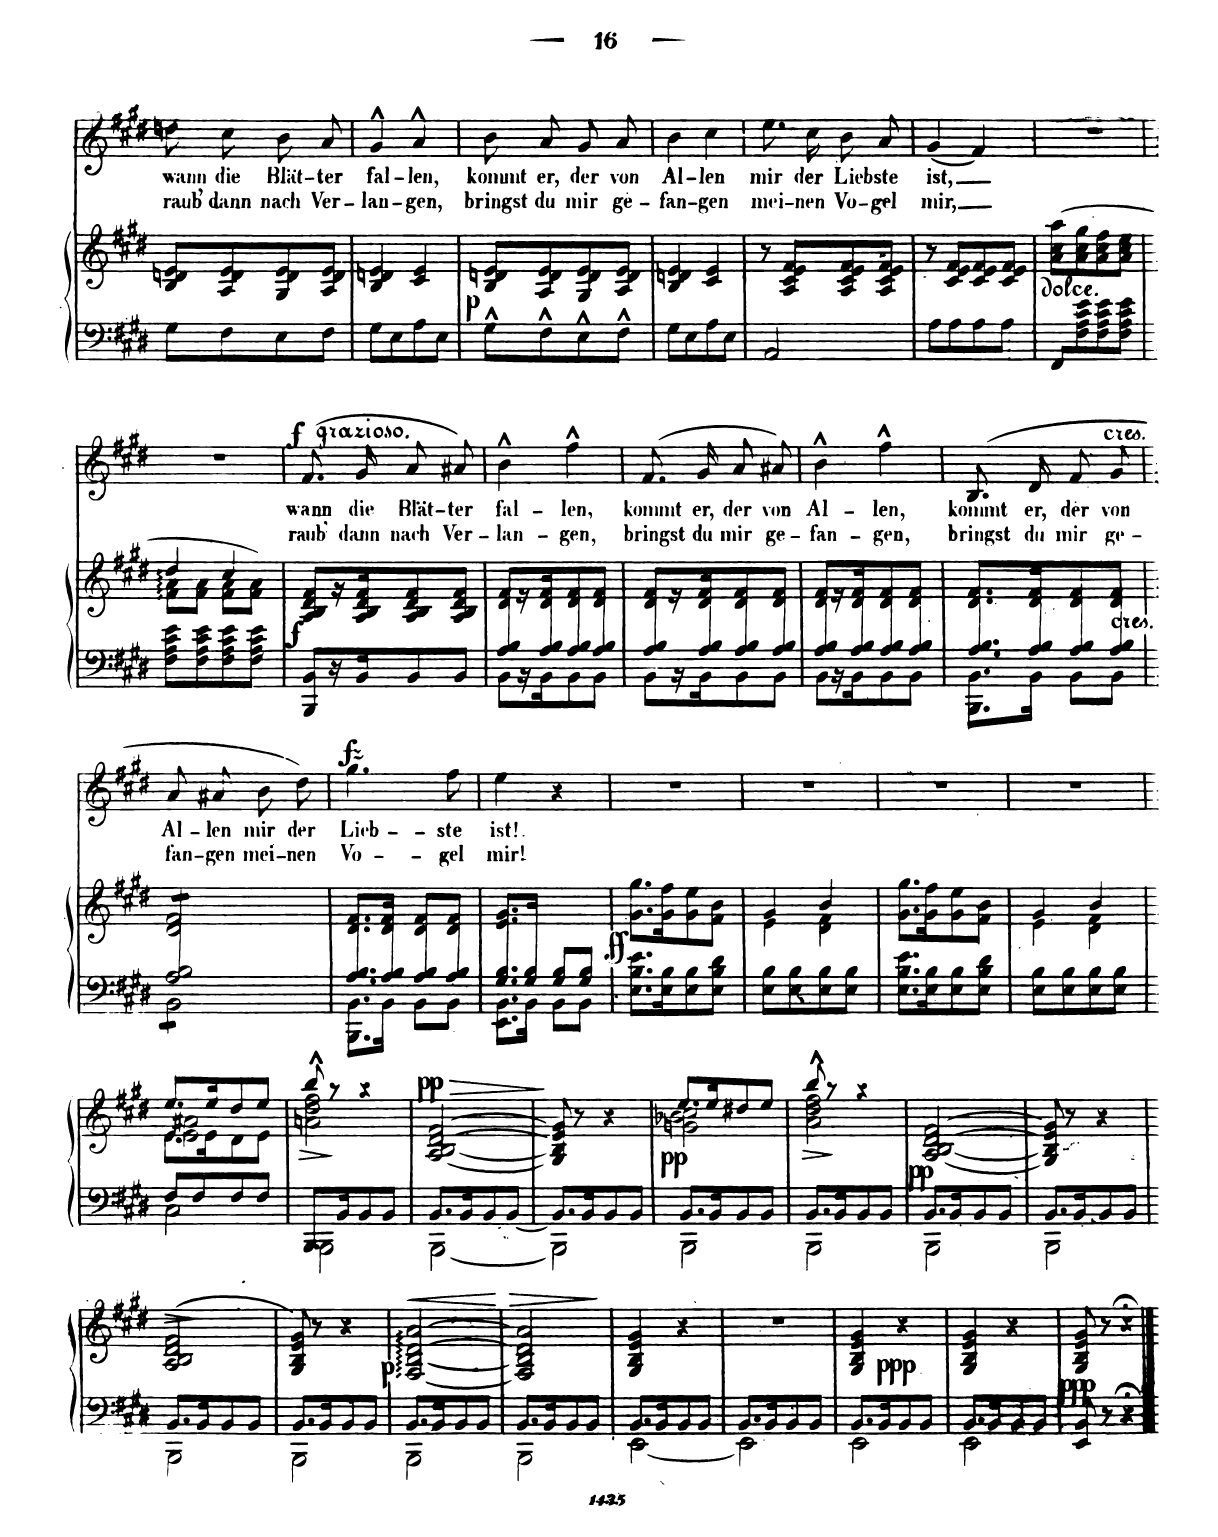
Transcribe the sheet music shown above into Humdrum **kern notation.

**kern	**kern	**dynam	**kern	**text	**text	**dynam
*part2	*part2	*part2	*part1	*part1	*part1	*part1
*staff3	*staff2	*staff2/3	*staff1	*staff1	*staff1	*staff1
*I"Pianoforte	*	*	*I"Singstimme Voice	*	*	*
*I'Pno	*	*	*	*	*	*
*clefF4	*clefG2	*	*clefG2	*	*	*
*k[f#c#g#d#]	*k[f#c#g#d#]	*	*k[f#c#g#d#]	*	*	*
*M2/4	*M2/4	*	*M2/4	*	*	*
=48	=48	=48	=48	=48	=48	=48
8G#\L	8B/ 8dn/ 8e/L	.	8ddn\L	wann	raub'	.
8F#\	8A/ 8d/ 8e/	.	8cc#\J	die	dann	.
8E\	8G#/ 8d/ 8e/	.	8b/L	Blät-	nach	.
8F#\J	8A/ 8d/ 8e/J	.	8a/J	-ter	Ver-	.
=49	=49	=49	=49	=49	=49	=49
8G#\L	4B/ 4dn/ 4e/	.	4g#^^/	fal-	-lan-	.
8E\	.	.	.	.	.	.
8A\	4c#/ 4e/	.	4a^^/	-len,	-gen,	.
8E\J	.	.	.	.	.	.
=50	=50	=50	=50	=50	=50	=50
!	!	!LO:DY:b	!	!	!	!
8G#^^\L	8B/ 8dn/ 8e/L	p	8b/L	kommt	bringst	.
8F#^^\	8A/ 8d/ 8e/	.	8a/J	er,	du	.
8E^^\	8G#/ 8d/ 8e/	.	8g#/L	der	mir	.
8F#^^\J	8A/ 8d/ 8e/J	.	8a/J	von	ge-	.
=51	=51	=51	=51	=51	=51	=51
8G#\L	4B/ 4dn/ 4e/	.	4b\	Al-	-fan-	.
8E\	.	.	.	.	.	.
8A\	4c#/ 4e/	.	4cc#\	-len	-gen	.
8E\J	.	.	.	.	.	.
=52	=52	=52	=52	=52	=52	=52
2AA/	8r	.	8.ee\L	mir	mei-	.
.	8A/ 8c#/ 8e/ 8f#/L	.	.	.	.	.
.	.	.	16cc#\Jk	der	-nen	.
.	8A/ 8c#/ 8e/ 8f#/	.	8b/L	Lieb-	Vo-	.
.	8A/ 8c#/ 8e/ 8f#/J	.	8a/J	-ste	-gel	.
=53	=53	=53	=53	=53	=53	=53
8A\L	8r	.	(4g#/	ist,	mir,	.
8A\	8c#/ 8e/ 8f#/L	.	.	.	.	.
8A\	8c#/ 8e/ 8f#/	.	4f#/)	.	.	.
8A\J	8c#/ 8e/ 8f#/J	.	.	.	.	.
=54	=54	=54	=54	=54	=54	=54
!	!LO:TX:i:t=dolce.	!	!	!	!	!
8FF#\L	(8a\ 8cc#\ 8aa\L	.	2r	.	.	.
8F#\ 8A\ 8c#\ 8e\	8a\ 8cc#\ 8gg#\	.	.	.	.	.
8F#\ 8A\ 8c#\ 8e\	8a\ 8cc#\ 8ff#\	.	.	.	.	.
8F#\ 8A\ 8c#\ 8e\J	8a\ 8cc#\ 8ee\J	.	.	.	.	.
=55	=55	=55	=55	=55	=55	=55
*	*^	*	*	*	*	*
8F#\ 8A\ 8c#\ 8e\L	8f#\ 8a\L	4dd#/	.	2r	.	.	.
8F#\ 8A\ 8c#\ 8e\	8f#\ 8a\J	.	.	.	.	.	.
8F#\ 8A\ 8c#\ 8e\	8f#\ 8a\L	4cc#/	.	.	.	.	.
8F#\ 8A\ 8c#\ 8e\J	8f#\ 8a\J)	.	.	.	.	.	.
*	*v	*v	*	*	*	*	*
=56	=56	=56	=56	=56	=56	=56
!	!	!	!LO:TX:i:t=grazioso.	!	!	!
!	!	!LO:DY:b	!	!	!	!LO:DY:a
8BBB/ 8BB/L	8A/ 8B/ 8d#/ 8f#/L	f	(>8.f#/L	wann	raub'	f
16r	16r	.	.	.	.	.
16BB/J	16A/ 16B/ 16d#/ 16f#/J	.	16g#/Jk	die	dann	.
8BB/	8A/ 8B/ 8d#/ 8f#/	.	8a/L	Blät-	nach	.
8BB/J	8A/ 8B/ 8d#/ 8f#/J	.	8a#X/J)	-ter	Ver-	.
=57	=57	=57	=57	=57	=57	=57
*^	*	*	*	*	*	*
8BB\L	8A/ 8B/	8d#/ 8f#/L	.	4b^^\	fal-	-lan-	.
16r	16ryy	16r	.	.	.	.	.
16BB\J	16A/ 16B/	16d#/ 16f#/J	.	.	.	.	.
8BB\	8A/ 8B/	8d#/ 8f#/	.	4ff#^^\	-len,	-gen,	.
8BB\J	8A/ 8B/	8d#/ 8f#/J	.	.	.	.	.
=58	=58	=58	=58	=58	=58	=58	=58
8BB\L	8A/ 8B/	8d#/ 8f#/L	.	(>8.f#/L	kommt	bringst	.
16r	16ryy	16r	.	.	.	.	.
16BB\J	16A/ 16B/	16d#/ 16f#/J	.	16g#/Jk	er,	du	.
8BB\	8A/ 8B/	8d#/ 8f#/	.	8a/L	der	mir	.
8BB\J	8A/ 8B/	8d#/ 8f#/J	.	8a#X/J)	von	ge-	.
=59	=59	=59	=59	=59	=59	=59	=59
8BB\L	8A/ 8B/	8d#/ 8f#/L	.	4b^^\	Al-	-fan-	.
16r	16ryy	16r	.	.	.	.	.
16BB\J	16A/ 16B/	16d#/ 16f#/J	.	.	.	.	.
8BB\	8A/ 8B/	8d#/ 8f#/	.	4ff#^^\	-len,	-gen,	.
8BB\J	8A/ 8B/	8d#/ 8f#/J	.	.	.	.	.
=60	=60	=60	=60	=60	=60	=60	=60
8.BBB\ 8.BB\L	8.A/ 8.B/	8.d#/ 8.f#/L	.	(>8.B/L	kommt	bringst	.
16BB\Jk	16A/ 16B/	16d#/ 16f#/K	.	16d#/Jk	er,	du	.
8BB\L	8A/ 8B/	8d#/ 8f#/	.	8f#/L	der	mir	.
!	!	!	!	!LO:TX:a:i:t=cresc.	!	!	!
!	!	!LO:TX:b:i:t=cresc.	!	!	!	!	!
8BB\J	8A/ 8B/	8d#/ 8f#/J	.	8g#/J	von	ge-	.
=61	=61	=61	=61	=61	=61	=61	=61
*tremolo	*	*	*	*	*	*	*
*	*	*tremolo	*	*	*	*	*
2A/ 2B/	8BB\L	8d#/ 8f#/L	.	8a/L	Al-	-fan-	.
.	8BB\	8d#/ 8f#/	.	8a#X/J	-len	-gen	.
.	8BB\	8d#/ 8f#/	.	8b\L	mir	mei-	.
.	8BB\J	8d#/ 8f#/J	.	8dd#\J)	der	-nen	.
*	*	*Xtremolo	*	*	*	*	*
*Xtremolo	*	*	*	*	*	*	*
=62	=62	=62	=62	=62	=62	=62	=62
!	!	!	!	!	!	!	!LO:DY:a
8.BBB\ 8.BB\L	8.A/ 8.B/	8.d#/ 8.f#/L	.	4.gg#\	Lieb-	Vo-	fz
16BB\Jk	16A/ 16B/	16d#/ 16f#/Jk	.	.	.	.	.
8BB\L	8A/ 8B/	8d#/ 8f#/L	.	.	.	.	.
8BB\J	8A/ 8B/	8d#/ 8f#/J	.	8ff#\	-ste	-gel	.
=63	=63	=63	=63	=63	=63	=63	=63
*	*^	*	*	*	*	*	*
8.ryy	8.EE\ 8.BB\L	8.G#/ 8.B/	8.e/ 8.g#/L	.	4ee\	ist!	mir!	.
16G#/ 16B/Jk	16BB\Jk	16ryy	16ryy	.	.	.	.	.
4ryy	8BB\L	8G#\ 8B\L	4ryy	.	4r	.	.	.
.	8BB\J	8G#\ 8B\J	.	.	.	.	.	.
=64	=64	=64	=64	=64	=64	=64	=64	=64
!	!	!	!	!LO:DY:b	!	!	!	!
*v	*v	*v	*	*	*	*	*	*
8.E\ 8.B\ 8.e\L	8.g#\ 8.gg#\L	ff	2r	.	.	.
16E\ 16B\K	16g#\ 16ff#\K	.	.	.	.	.
8E\ 8B\	8g#\ 8ee\	.	.	.	.	.
8E\ 8B\ 8d#\J	8f#\ 8b\J	.	.	.	.	.
=65	=65	=65	=65	=65	=65	=65
*	*^	*	*	*	*	*
8E\ 8B\L	4g#/	4e\	.	2r	.	.	.
8E\ 8B\	.	.	.	.	.	.	.
8E\ 8B\	4b/	4d#\ 4f#\	.	.	.	.	.
8E\ 8B\J	.	.	.	.	.	.	.
*	*v	*v	*	*	*	*	*
=66	=66	=66	=66	=66	=66	=66
8.E\ 8.B\ 8.e\L	8.g#\ 8.gg#\L	.	2r	.	.	.
16E\ 16B\K	16g#\ 16ff#\K	.	.	.	.	.
8E\ 8B\	8g#\ 8ee\	.	.	.	.	.
8E\ 8B\ 8d#\J	8f#\ 8b\J	.	.	.	.	.
=67	=67	=67	=67	=67	=67	=67
*	*^	*	*	*	*	*
8E\ 8B\L	4g#/	4e\	.	2r	.	.	.
8E\ 8B\	.	.	.	.	.	.	.
8E\ 8B\	4b/	4d#\ 4f#\	.	.	.	.	.
8E\ 8B\J	.	.	.	.	.	.	.
=68	=68	=68	=68	=68	=68	=68	=68
*^	*	*^	*	*	*	*	*
8F#/L	2C#\	8.ee/L	8.e\L	2e\ 2a#X\	.	2r	.	.	.
8F#/	.	.	.	.	.	.	.	.	.
.	.	16ee/K	16e\K	.	.	.	.	.	.
8F#/	.	8dd#/	8d#\	.	.	.	.	.	.
8F#/J	.	8ee/J	8e\J	.	.	.	.	.	.
*	*	*	*v	*v	*	*	*	*	*
=69	=69	=69	=69	=69	=69	=69	=69	=69
8.BBB/L	2BBB\	8bb^^/	2an\^ 2dd#\^ 2ff#\^	.	2r	.	.	.
.	.	8r	.	.	.	.	.	.
16BB/K	.	.	.	.	.	.	.	.
8BB/	.	4r	.	.	.	.	.	.
8BB/J	.	.	.	.	.	.	.	.
*	*	*v	*v	*	*	*	*	*
=70	=70	=70	=70	=70	=70	=70	=70
!	!	!	!LO:HP:b	!	!	!	!
!	!	!	!LO:DY:n=1:a	!	!	!	!
8.BB/L	[2BBB\	(<((2A/ [<2B/ 2d#/ 2f#/	> pp	2r	.	.	.
16BB/K	.	.	.	.	.	.	.
8BB/	.	.	.	.	.	.	.
[<8BB/J	.	.	.	.	.	.	.
*v	*v	*	*	*	*	*	*
.	.	]	.	.	.	.
=71	=71	=71	=71	=71	=71	=71
*^	*	*	*	*	*	*
8.BB/L]	2BBB\]	8G#/ 8B/] 8e/ 8g#/)))	.	2r	.	.	.
.	.	8r	.	.	.	.	.
16BB/K	.	.	.	.	.	.	.
8BB/	.	4r	.	.	.	.	.
8BB/J	.	.	.	.	.	.	.
=72	=72	=72	=72	=72	=72	=72	=72
*	*	*^	*	*	*	*	*
!	!	!	!	!LO:DY:b	!	!	!	!
8.BB/L	2BBB\	8.ee/L	2gn\ 2b-X\ 2cc#\	pp	2r	.	.	.
16BB/K	.	16ee/K	.	.	.	.	.	.
8BB/	.	8dd#X/	.	.	.	.	.	.
8BB/J	.	8ee/J	.	.	.	.	.	.
=73	=73	=73	=73	=73	=73	=73	=73	=73
8.BB/L	2BBB\	8bb^^/	2a\^ 2dd#\^ 2ff#\^	.	2r	.	.	.
.	.	8r	.	.	.	.	.	.
16BB/K	.	.	.	.	.	.	.	.
8BB/	.	4r	.	.	.	.	.	.
8BB/J	.	.	.	.	.	.	.	.
*	*	*v	*v	*	*	*	*	*
=74	=74	=74	=74	=74	=74	=74	=74
!	!	!	!LO:DY:b	!	!	!	!
8.BB/L	2BBB\	(<((2A/ [<2B/ 2d#/ 2f#/	pp	2r	.	.	.
16BB/K	.	.	.	.	.	.	.
8BB/	.	.	.	.	.	.	.
8BB/J	.	.	.	.	.	.	.
=75	=75	=75	=75	=75	=75	=75	=75
8.BB/L	2BBB\	8G#/ 8B/] 8e/ 8g#/)))	.	2r	.	.	.
.	.	8r	.	.	.	.	.
16BB/K	.	.	.	.	.	.	.
8BB/	.	4r	.	.	.	.	.
8BB/J	.	.	.	.	.	.	.
=76	=76	=76	=76	=76	=76	=76	=76
8.BB/L	2BBB\	(>2A/^> 2B/^> 2d#/^> 2f#/^>	.	2r	.	.	.
16BB/K	.	.	.	.	.	.	.
8BB/	.	.	.	.	.	.	.
8BB/J	.	.	.	.	.	.	.
=77	=77	=77	=77	=77	=77	=77	=77
8.BB/L	2BBB\	8G#/ 8B/ 8e/ 8g#/)	.	2r	.	.	.
.	.	8r	.	.	.	.	.
16BB/K	.	.	.	.	.	.	.
8BB/	.	4r	.	.	.	.	.
8BB/J	.	.	.	.	.	.	.
=78	=78	=78	=78	=78	=78	=78	=78
!	!	!	!LO:HP:b	!	!	!	!
!	!	!	!LO:DY:n=1:b	!	!	!	!
8.BB/L	2BBB\	[2F#/ [2B/ [>2d#/ [2a/	< p	2r	.	.	.
16BB/K	.	.	.	.	.	.	.
8BB/	.	.	.	.	.	.	.
8BB/J	.	.	.	.	.	.	.
*v	*v	*	*	*	*	*	*
.	.	[	.	.	.	.
=79	=79	=79	=79	=79	=79	=79
*^	*	*	*	*	*	*
!	!	!	!LO:HP:b	!	!	!	!
8.BB/L	2BBB\	2F#/] 2B/] 2d#/] 2a/]	>	2r	.	.	.
16BB/K	.	.	.	.	.	.	.
8BB/	.	.	.	.	.	.	.
8BB/J	.	.	.	.	.	.	.
*v	*v	*	*	*	*	*	*
.	.	]	.	.	.	.
=80	=80	=80	=80	=80	=80	=80
*^	*	*	*	*	*	*
8.BB/L	[2EE\	4G#/ 4B/ 4e/ 4g#/	.	2r	.	.	.
16BB/K	.	.	.	.	.	.	.
8BB/	.	4r	.	.	.	.	.
8BB/J	.	.	.	.	.	.	.
=81	=81	=81	=81	=81	=81	=81	=81
8.BB/L	2EE\]	2r	.	2r	.	.	.
16BB/K	.	.	.	.	.	.	.
8BB/	.	.	.	.	.	.	.
8BB/J	.	.	.	.	.	.	.
=82	=82	=82	=82	=82	=82	=82	=82
!	!	!	!LO:DY:b	!	!	!	!
8.BB/L	2EE\	4G#/ 4B/ 4e/ 4g#/	ppp	2r	.	.	.
16BB/K	.	.	.	.	.	.	.
8BB/	.	4r	.	.	.	.	.
8BB/J	.	.	.	.	.	.	.
=83	=83	=83	=83	=83	=83	=83	=83
8.BB/L	2EE\	4G#/ 4B/ 4e/ 4g#/	.	2r	.	.	.
16BB/K	.	.	.	.	.	.	.
8BB/	.	4r	.	.	.	.	.
8BB/J	.	.	.	.	.	.	.
*v	*v	*	*	*	*	*	*
=84	=84	=84	=84	=84	=84	=84
!	!	!LO:DY:b	!	!	!	!
8EE/ 8BB/	8G#/ 8B/ 8e/ 8g#/	ppp	8ryy	.	.	.
8r	8r	.	8r	.	.	.
4r;<	4r;<	.	4r;<	.	.	.
=:|!	=:|!	=:|!	=:|!	=:|!	=:|!	=:|!
*-	*-	*-	*-	*-	*-	*-
